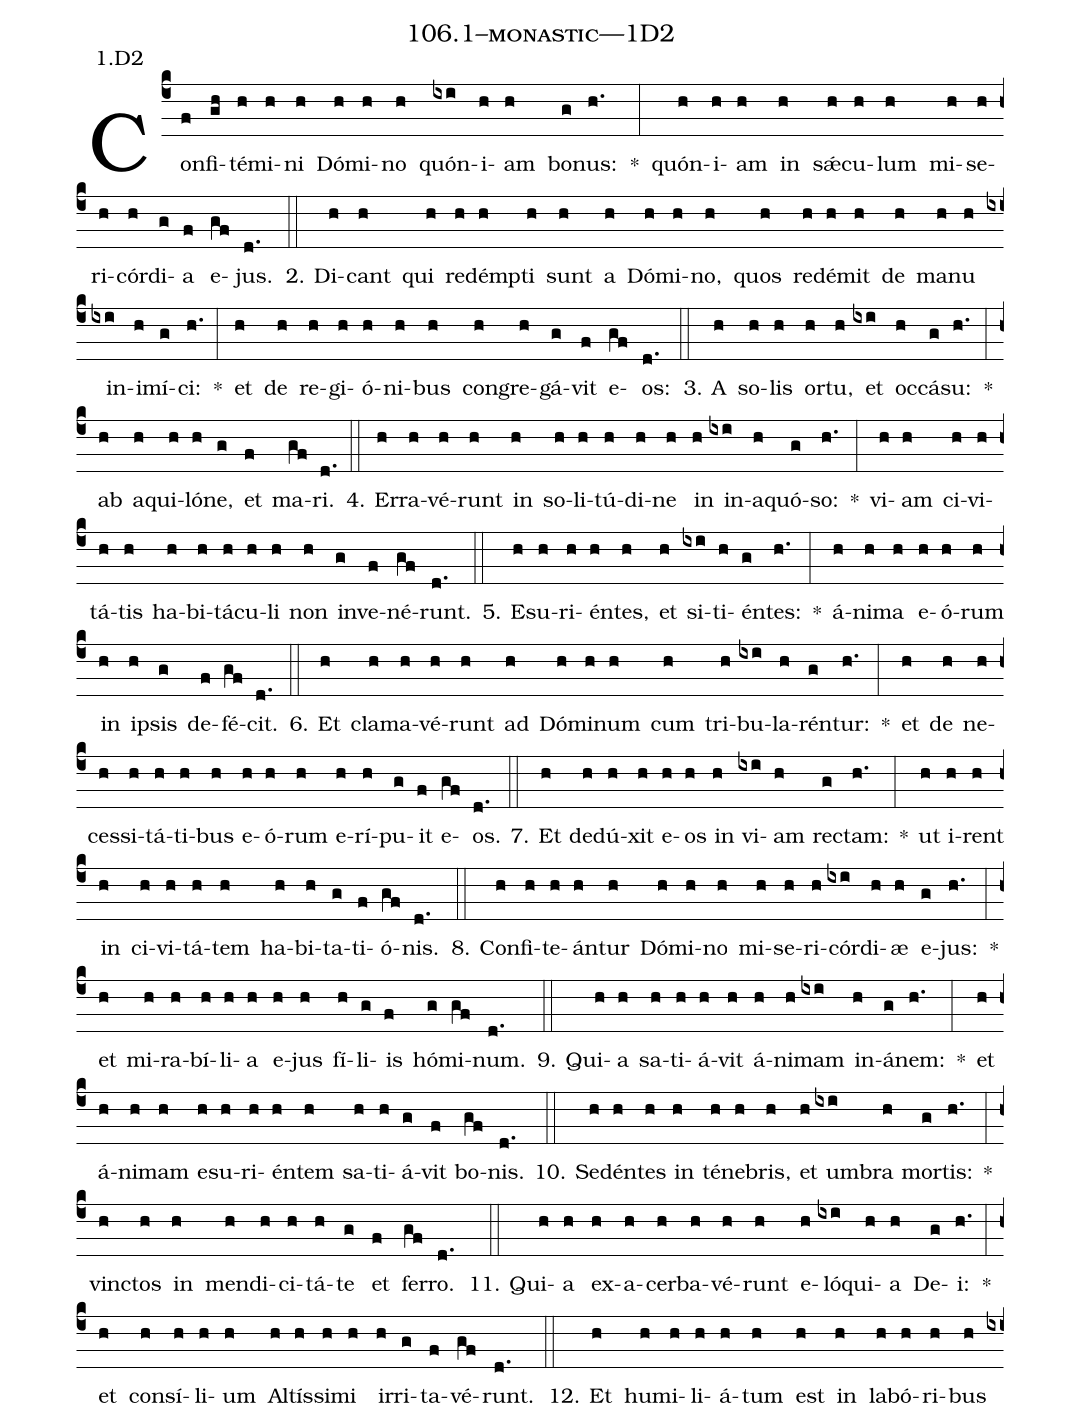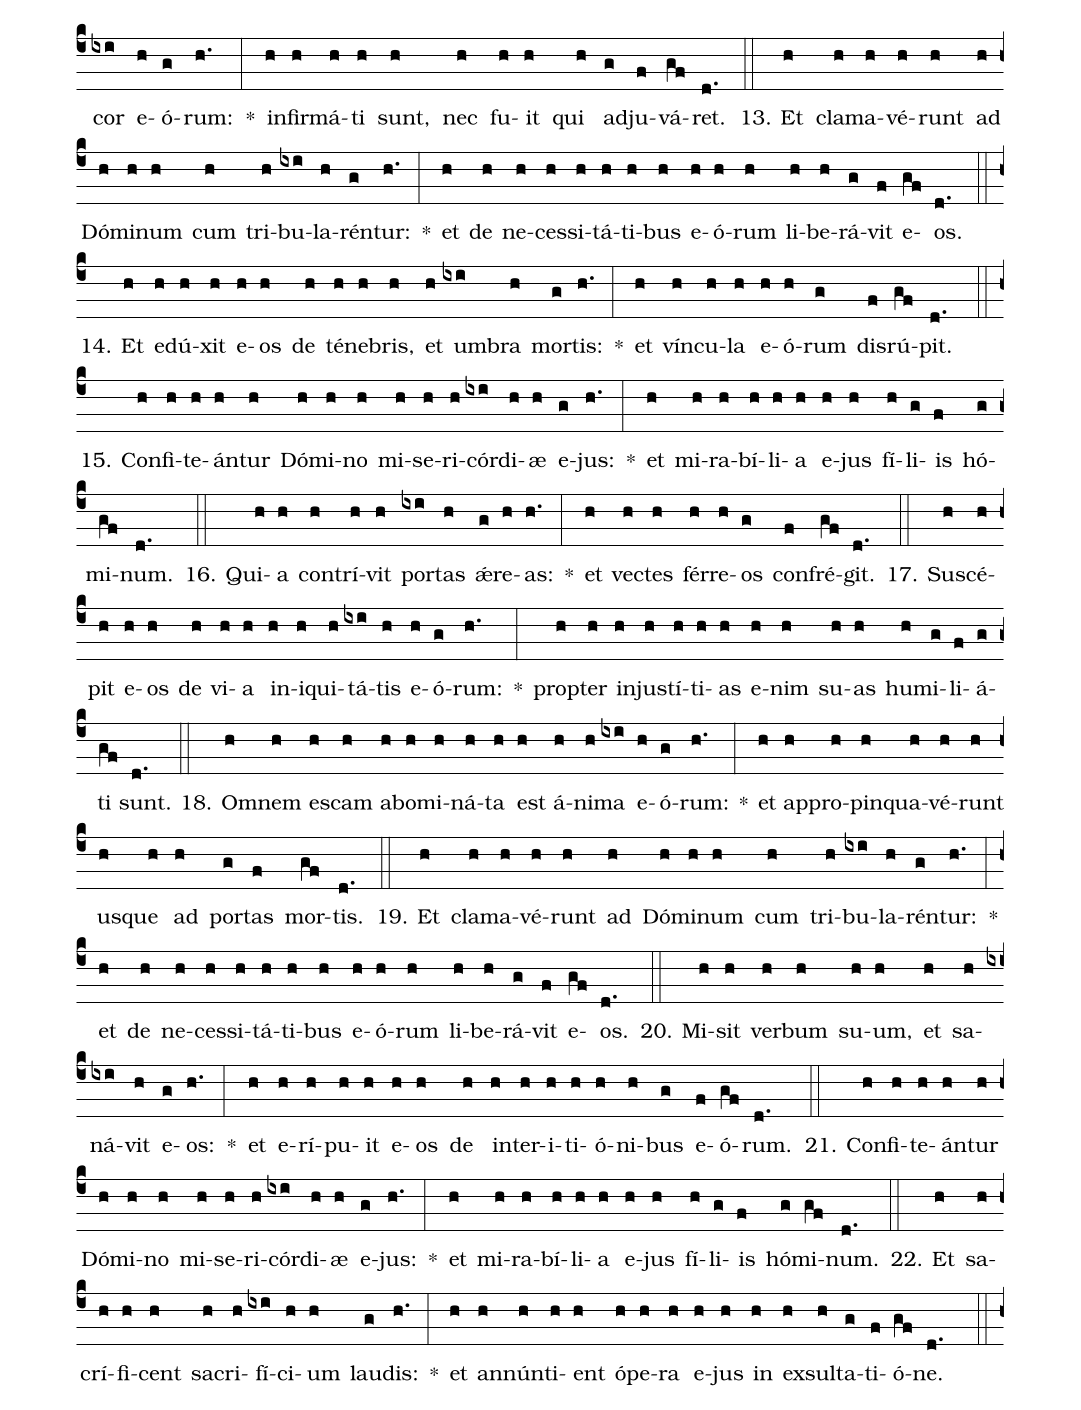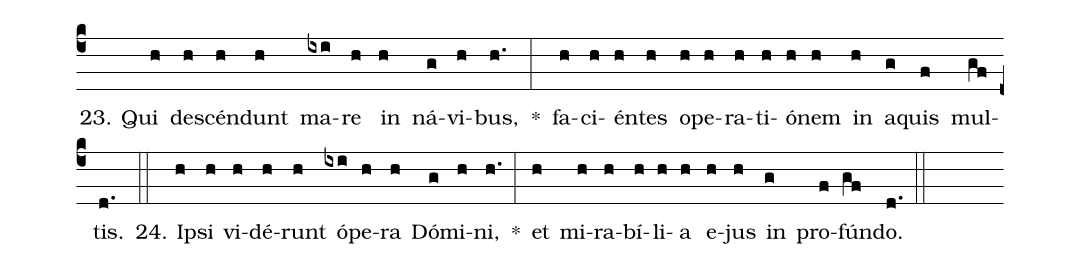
name: 106.1--monastic---1D2;
annotation: 1.D2;
%%
(c4)Con(f)fi(gh)té(h)mi(h)ni(h) Dó(h)mi(h)no(h) quón(ixi)i(h)am(h) bo(g)nus:(h.) *(:) quón(h)i(h)am(h) in(h) sǽ(h)cu(h)lum(h) mi(h)se(h)ri(h)cór(h)di(g)a(f) e(gf)jus.(d.) (::)
2. Di(h)cant(h) qui(h) red(h)émp(h)ti(h) sunt(h) a(h) Dó(h)mi(h)no,(h) quos(h) red(h)é(h)mit(h) de(h) ma(h)nu(h) in(ixi)i(h)mí(g)ci:(h.) *(:) et(h) de(h) re(h)gi(h)ó(h)ni(h)bus(h) con(h)gre(h)gá(g)vit(f) e(gf)os:(d.) (::)
3. A(h) so(h)lis(h) or(h)tu,(h) et(ixi) oc(h)cá(g)su:(h.) *(:) ab(h) a(h)qui(h)ló(h)ne,(g) et(f) ma(gf)ri.(d.) (::)
4. Er(h)ra(h)vé(h)runt(h) in(h) so(h)li(h)tú(h)di(h)ne(h) in(h) in(ixi)a(h)quó(g)so:(h.) *(:) vi(h)am(h) ci(h)vi(h)tá(h)tis(h) ha(h)bi(h)tá(h)cu(h)li(h) non(h) in(g)ve(f)né(gf)runt.(d.) (::)
5. E(h)su(h)ri(h)én(h)tes,(h) et(h) si(ixi)ti(h)én(g)tes:(h.) *(:) á(h)ni(h)ma(h) e(h)ó(h)rum(h) in(h) ip(h)sis(g) de(f)fé(gf)cit.(d.) (::)
6. Et(h) cla(h)ma(h)vé(h)runt(h) ad(h) Dó(h)mi(h)num(h) cum(h) tri(h)bu(ixi)la(h)rén(g)tur:(h.) *(:) et(h) de(h) ne(h)ces(h)si(h)tá(h)ti(h)bus(h) e(h)ó(h)rum(h) e(h)rí(h)pu(g)it(f) e(gf)os.(d.) (::)
7. Et(h) de(h)dú(h)xit(h) e(h)os(h) in(h) vi(ixi)am(h) rec(g)tam:(h.) *(:) ut(h) i(h)rent(h) in(h) ci(h)vi(h)tá(h)tem(h) ha(h)bi(h)ta(g)ti(f)ó(gf)nis.(d.) (::)
8. Con(h)fi(h)te(h)án(h)tur(h) Dó(h)mi(h)no(h) mi(h)se(h)ri(h)cór(ixi)di(h)æ(h) e(g)jus:(h.) *(:) et(h) mi(h)ra(h)bí(h)li(h)a(h) e(h)jus(h) fí(h)li(g)is(f) hó(g)mi(gf)num.(d.) (::)
9. Qui(h)a(h) sa(h)ti(h)á(h)vit(h) á(h)ni(h)mam(ixi) in(h)á(g)nem:(h.) *(:) et(h) á(h)ni(h)mam(h) e(h)su(h)ri(h)én(h)tem(h) sa(h)ti(h)á(g)vit(f) bo(gf)nis.(d.) (::)
10. Se(h)dén(h)tes(h) in(h) té(h)ne(h)bris,(h) et(h) um(ixi)bra(h) mor(g)tis:(h.) *(:) vinc(h)tos(h) in(h) men(h)di(h)ci(h)tá(h)te(g) et(f) fer(gf)ro.(d.) (::)
11. Qui(h)a(h) ex(h)a(h)cer(h)ba(h)vé(h)runt(h) e(h)ló(ixi)qui(h)a(h) De(g)i:(h.) *(:) et(h) con(h)sí(h)li(h)um(h) Al(h)tís(h)si(h)mi(h) ir(h)ri(g)ta(f)vé(gf)runt.(d.) (::)
12. Et(h) hu(h)mi(h)li(h)á(h)tum(h) est(h) in(h) la(h)bó(h)ri(h)bus(h) cor(ixi) e(h)ó(g)rum:(h.) *(:) in(h)fir(h)má(h)ti(h) sunt,(h) nec(h) fu(h)it(h) qui(h) ad(g)ju(f)vá(gf)ret.(d.) (::)
13. Et(h) cla(h)ma(h)vé(h)runt(h) ad(h) Dó(h)mi(h)num(h) cum(h) tri(h)bu(ixi)la(h)rén(g)tur:(h.) *(:) et(h) de(h) ne(h)ces(h)si(h)tá(h)ti(h)bus(h) e(h)ó(h)rum(h) li(h)be(h)rá(g)vit(f) e(gf)os.(d.) (::)
14. Et(h) e(h)dú(h)xit(h) e(h)os(h) de(h) té(h)ne(h)bris,(h) et(h) um(ixi)bra(h) mor(g)tis:(h.) *(:) et(h) vín(h)cu(h)la(h) e(h)ó(h)rum(g) dis(f)rú(gf)pit.(d.) (::)
15. Con(h)fi(h)te(h)án(h)tur(h) Dó(h)mi(h)no(h) mi(h)se(h)ri(h)cór(ixi)di(h)æ(h) e(g)jus:(h.) *(:) et(h) mi(h)ra(h)bí(h)li(h)a(h) e(h)jus(h) fí(h)li(g)is(f) hó(g)mi(gf)num.(d.) (::)
16. Qui(h)a(h) con(h)trí(h)vit(h) por(ixi)tas(h) ǽ(g)re(h)as:(h.) *(:) et(h) vec(h)tes(h) fér(h)re(h)os(g) con(f)fré(gf)git.(d.) (::)
17. Su(h)scé(h)pit(h) e(h)os(h) de(h) vi(h)a(h) in(h)i(h)qui(h)tá(ixi)tis(h) e(h)ó(g)rum:(h.) *(:) prop(h)ter(h) in(h)jus(h)tí(h)ti(h)as(h) e(h)nim(h) su(h)as(h) hu(h)mi(g)li(f)á(g)ti(gf) sunt.(d.) (::)
18. Om(h)nem(h) es(h)cam(h) ab(h)o(h)mi(h)ná(h)ta(h) est(h) á(h)ni(h)ma(ixi) e(h)ó(g)rum:(h.) *(:) et(h) ap(h)pro(h)pin(h)qua(h)vé(h)runt(h) us(h)que(h) ad(h) por(g)tas(f) mor(gf)tis.(d.) (::)
19. Et(h) cla(h)ma(h)vé(h)runt(h) ad(h) Dó(h)mi(h)num(h) cum(h) tri(h)bu(ixi)la(h)rén(g)tur:(h.) *(:) et(h) de(h) ne(h)ces(h)si(h)tá(h)ti(h)bus(h) e(h)ó(h)rum(h) li(h)be(h)rá(g)vit(f) e(gf)os.(d.) (::)
20. Mi(h)sit(h) ver(h)bum(h) su(h)um,(h) et(h) sa(h)ná(ixi)vit(h) e(g)os:(h.) *(:) et(h) e(h)rí(h)pu(h)it(h) e(h)os(h) de(h) in(h)ter(h)i(h)ti(h)ó(h)ni(h)bus(g) e(f)ó(gf)rum.(d.) (::)
21. Con(h)fi(h)te(h)án(h)tur(h) Dó(h)mi(h)no(h) mi(h)se(h)ri(h)cór(ixi)di(h)æ(h) e(g)jus:(h.) *(:) et(h) mi(h)ra(h)bí(h)li(h)a(h) e(h)jus(h) fí(h)li(g)is(f) hó(g)mi(gf)num.(d.) (::)
22. Et(h) sa(h)crí(h)fi(h)cent(h) sa(h)cri(h)fí(ixi)ci(h)um(h) lau(g)dis:(h.) *(:) et(h) an(h)nún(h)ti(h)ent(h) ó(h)pe(h)ra(h) e(h)jus(h) in(h) ex(h)sul(h)ta(g)ti(f)ó(gf)ne.(d.) (::)
23. Qui(h) de(h)scén(h)dunt(h) ma(ixi)re(h) in(h) ná(g)vi(h)bus,(h.) *(:) fa(h)ci(h)én(h)tes(h) o(h)pe(h)ra(h)ti(h)ó(h)nem(h) in(h) a(g)quis(f) mul(gf)tis.(d.) (::)
24. Ip(h)si(h) vi(h)dé(h)runt(h) ó(ixi)pe(h)ra(h) Dó(g)mi(h)ni,(h.) *(:) et(h) mi(h)ra(h)bí(h)li(h)a(h) e(h)jus(h) in(g) pro(f)fún(gf)do.(d.) (::)
